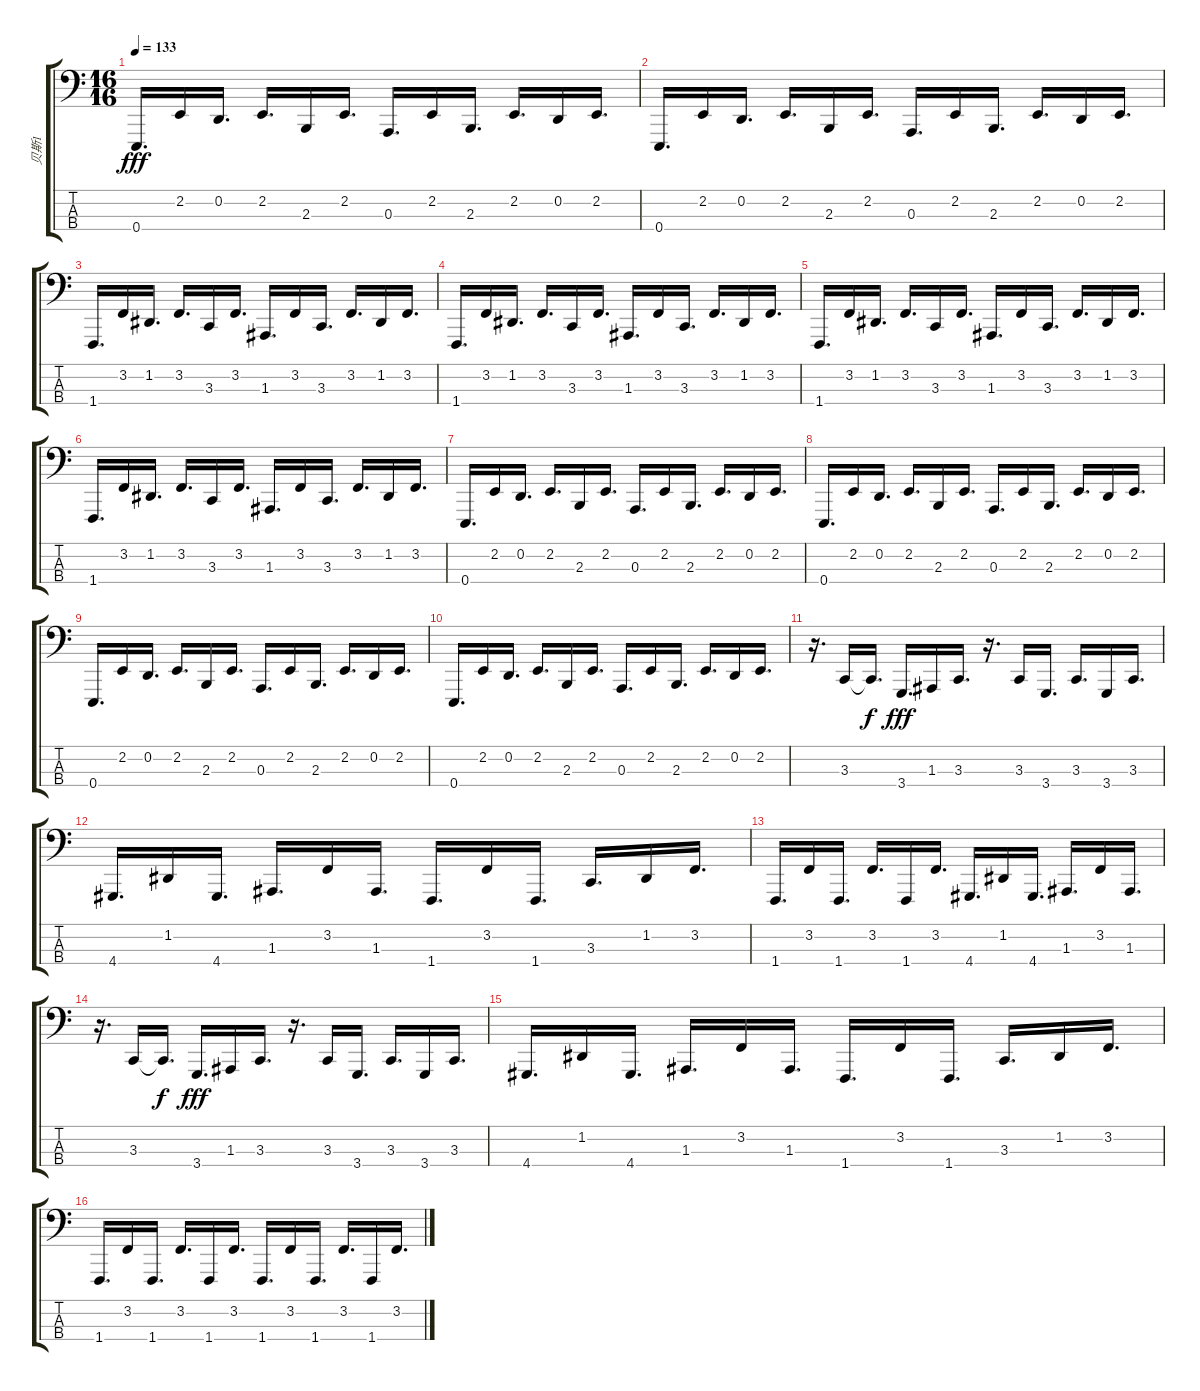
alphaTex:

\track ("贝斯1" "贝斯1") {instrument harpsichord}
\staff {score tabs}
\tuning (G2 D2 A1 E1) {hide}
\ts (16 16)
\tempo 133
\clef f4
\ks c
0.4.16{d dy fff} 2.2.16 0.2.16{d} 2.2.16{d} 2.3.16 2.2.16{d} 0.3.16{d} 2.2.16 2.3.16{d} 2.2.16{d} 0.2.16 2.2.16{d} |
0.4.16{d} 2.2.16 0.2.16{d} 2.2.16{d} 2.3.16 2.2.16{d} 0.3.16{d} 2.2.16 2.3.16{d} 2.2.16{d} 0.2.16 2.2.16{d} |
1.4.16{d} 3.2.16 1.2.16{d} 3.2.16{d} 3.3.16 3.2.16{d} 1.3.16{d} 3.2.16 3.3.16{d} 3.2.16{d} 1.2.16 3.2.16{d} |
1.4.16{d} 3.2.16 1.2.16{d} 3.2.16{d} 3.3.16 3.2.16{d} 1.3.16{d} 3.2.16 3.3.16{d} 3.2.16{d} 1.2.16 3.2.16{d} |
1.4.16{d} 3.2.16 1.2.16{d} 3.2.16{d} 3.3.16 3.2.16{d} 1.3.16{d} 3.2.16 3.3.16{d} 3.2.16{d} 1.2.16 3.2.16{d} |
1.4.16{d} 3.2.16 1.2.16{d} 3.2.16{d} 3.3.16 3.2.16{d} 1.3.16{d} 3.2.16 3.3.16{d} 3.2.16{d} 1.2.16 3.2.16{d} |
0.4.16{d} 2.2.16 0.2.16{d} 2.2.16{d} 2.3.16 2.2.16{d} 0.3.16{d} 2.2.16 2.3.16{d} 2.2.16{d} 0.2.16 2.2.16{d} |
0.4.16{d} 2.2.16 0.2.16{d} 2.2.16{d} 2.3.16 2.2.16{d} 0.3.16{d} 2.2.16 2.3.16{d} 2.2.16{d} 0.2.16 2.2.16{d} |
0.4.16{d} 2.2.16 0.2.16{d} 2.2.16{d} 2.3.16 2.2.16{d} 0.3.16{d} 2.2.16 2.3.16{d} 2.2.16{d} 0.2.16 2.2.16{d} |
0.4.16{d} 2.2.16 0.2.16{d} 2.2.16{d} 2.3.16 2.2.16{d} 0.3.16{d} 2.2.16 2.3.16{d} 2.2.16{d} 0.2.16 2.2.16{d} |
r.16{d} 3.3.16 3.3{t}.16{d dy f} 3.4.16{d dy fff} 1.3.16 3.3.16{d} r.16{d} 3.3.16 3.4.16{d} 3.3.16{d} 3.4.16 3.3.16{d} |
4.4.16{d} 1.2.16 4.4.16{d} 1.3.16{d} 3.2.16 1.3.16{d} 1.4.16{d} 3.2.16 1.4.16{d} 3.3.16{d} 1.2.16 3.2.16{d} |
1.4.16{d} 3.2.16 1.4.16{d} 3.2.16{d} 1.4.16 3.2.16{d} 4.4.16{d} 1.2.16 4.4.16{d} 1.3.16{d} 3.2.16 1.3.16{d} |
r.16{d} 3.3.16 3.3{t}.16{d dy f} 3.4.16{d dy fff} 1.3.16 3.3.16{d} r.16{d} 3.3.16 3.4.16{d} 3.3.16{d} 3.4.16 3.3.16{d} |
4.4.16{d} 1.2.16 4.4.16{d} 1.3.16{d} 3.2.16 1.3.16{d} 1.4.16{d} 3.2.16 1.4.16{d} 3.3.16{d} 1.2.16 3.2.16{d} |
1.4.16{d} 3.2.16 1.4.16{d} 3.2.16{d} 1.4.16 3.2.16{d} 1.4.16{d} 3.2.16 1.4.16{d} 3.2.16{d} 1.4.16 3.2.16{d}
